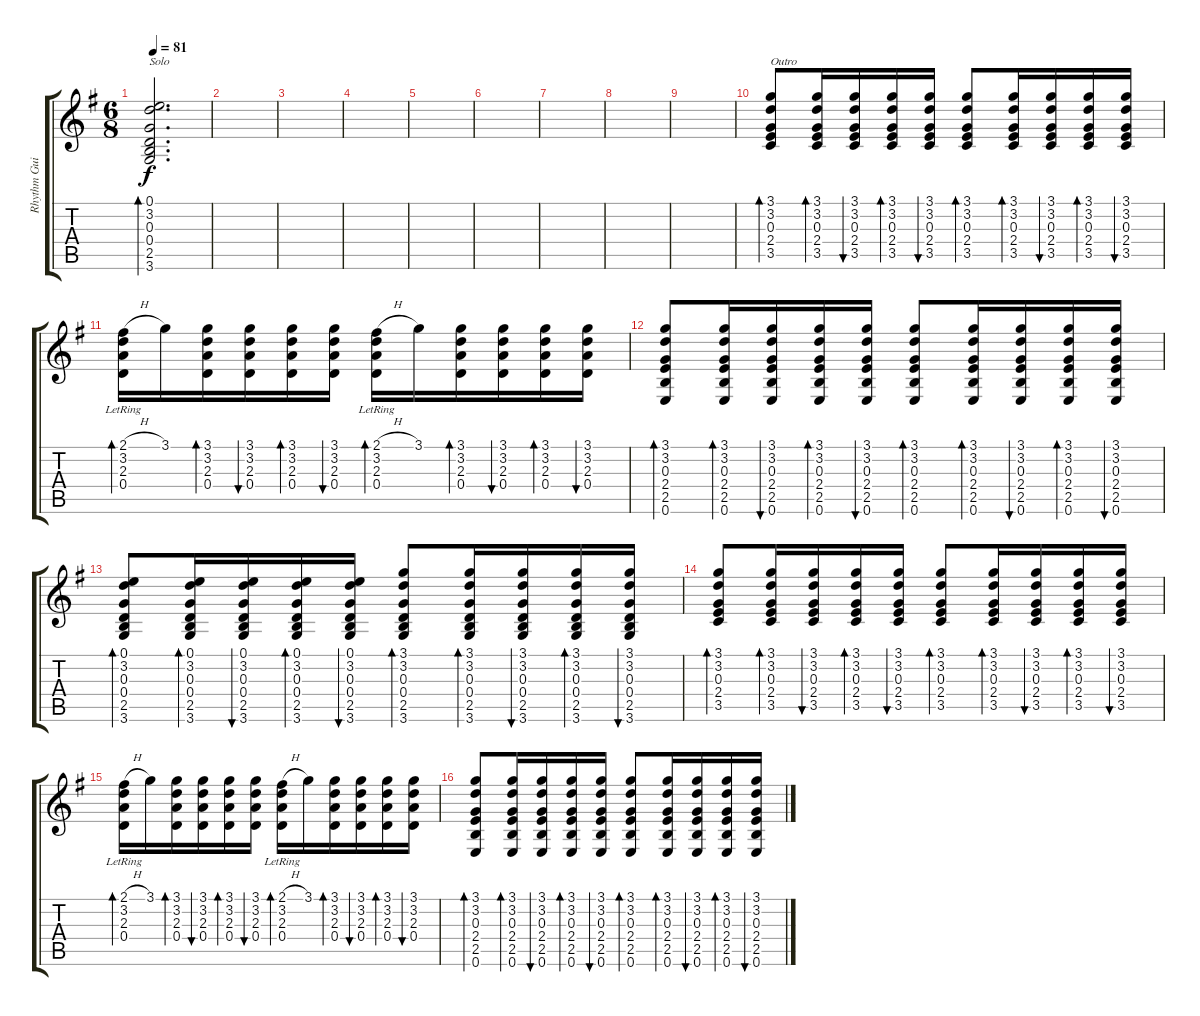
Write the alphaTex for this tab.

\track ("Rhythm Guitar" "Rhythm Gui") {instrument acousticguitarsteel}
\staff {score tabs}
\tuning (E4 B3 G3 D3 A2 E2) {hide}
\ts (6 8)
\tempo 81
\clef g2
\ks g
(0.1 3.2 0.3 0.4 2.5 3.6).2{d bd 30 txt "Solo" dy f} |
|
|
|
|
|
|
|
|
(3.1 3.2 0.3 2.4 3.5).8{bd 30 txt "Outro"} (3.1 3.2 0.3 2.4 3.5).16{bd 30} (3.1 3.2 0.3 2.4 3.5).16{bu 30} (3.1 3.2 0.3 2.4 3.5).16{bd 30} (3.1 3.2 0.3 2.4 3.5).16{bu 30} (3.1 3.2 0.3 2.4 3.5).8{bd 30} (3.1 3.2 0.3 2.4 3.5).16{bd 30} (3.1 3.2 0.3 2.4 3.5).16{bu 30} (3.1 3.2 0.3 2.4 3.5).16{bd 30} (3.1 3.2 0.3 2.4 3.5).16{bu 30} |
(2.1{h lr} 3.2{lr} 2.3{lr} 0.4{lr}).16{bd 30} 3.1.16 (3.1 3.2 2.3 0.4).16{bd 30} (3.1 3.2 2.3 0.4).16{bu 30} (3.1 3.2 2.3 0.4).16{bd 30} (3.1 3.2 2.3 0.4).16{bu 30} (2.1{h lr} 3.2{lr} 2.3{lr} 0.4{lr}).16{bd 30} 3.1.16 (3.1 3.2 2.3 0.4).16{bd 30} (3.1 3.2 2.3 0.4).16{bu 30} (3.1 3.2 2.3 0.4).16{bd 30} (3.1 3.2 2.3 0.4).16{bu 30} |
(3.1 3.2 0.3 2.4 2.5 0.6).8{bd 30} (3.1 3.2 0.3 2.4 2.5 0.6).16{bd 30} (3.1 3.2 0.3 2.4 2.5 0.6).16{bu 30} (3.1 3.2 0.3 2.4 2.5 0.6).16{bd 30} (3.1 3.2 0.3 2.4 2.5 0.6).16{bu 30} (3.1 3.2 0.3 2.4 2.5 0.6).8{bd 30} (3.1 3.2 0.3 2.4 2.5 0.6).16{bd 30} (3.1 3.2 0.3 2.4 2.5 0.6).16{bu 30} (3.1 3.2 0.3 2.4 2.5 0.6).16{bd 30} (3.1 3.2 0.3 2.4 2.5 0.6).16{bu 30} |
(0.1 3.2 0.3 0.4 2.5 3.6).8{bd 30} (0.1 3.2 0.3 0.4 2.5 3.6).16{bd 30} (0.1 3.2 0.3 0.4 2.5 3.6).16{bu 30} (0.1 3.2 0.3 0.4 2.5 3.6).16{bd 30} (0.1 3.2 0.3 0.4 2.5 3.6).16{bu 30} (3.1 3.2 0.3 0.4 2.5 3.6).8{bd 30} (3.1 3.2 0.3 0.4 2.5 3.6).16{bd 30} (3.1 3.2 0.3 0.4 2.5 3.6).16{bu 30} (3.1 3.2 0.3 0.4 2.5 3.6).16{bd 30} (3.1 3.2 0.3 0.4 2.5 3.6).16{bu 30} |
(3.1 3.2 0.3 2.4 3.5).8{bd 30} (3.1 3.2 0.3 2.4 3.5).16{bd 30} (3.1 3.2 0.3 2.4 3.5).16{bu 30} (3.1 3.2 0.3 2.4 3.5).16{bd 30} (3.1 3.2 0.3 2.4 3.5).16{bu 30} (3.1 3.2 0.3 2.4 3.5).8{bd 30} (3.1 3.2 0.3 2.4 3.5).16{bd 30} (3.1 3.2 0.3 2.4 3.5).16{bu 30} (3.1 3.2 0.3 2.4 3.5).16{bd 30} (3.1 3.2 0.3 2.4 3.5).16{bu 30} |
(2.1{h lr} 3.2{lr} 2.3{lr} 0.4{lr}).16{bd 30} 3.1.16 (3.1 3.2 2.3 0.4).16{bd 30} (3.1 3.2 2.3 0.4).16{bu 30} (3.1 3.2 2.3 0.4).16{bd 30} (3.1 3.2 2.3 0.4).16{bu 30} (2.1{h lr} 3.2{lr} 2.3{lr} 0.4{lr}).16{bd 30} 3.1.16 (3.1 3.2 2.3 0.4).16{bd 30} (3.1 3.2 2.3 0.4).16{bu 30} (3.1 3.2 2.3 0.4).16{bd 30} (3.1 3.2 2.3 0.4).16{bu 30} |
(3.1 3.2 0.3 2.4 2.5 0.6).8{bd 30} (3.1 3.2 0.3 2.4 2.5 0.6).16{bd 30} (3.1 3.2 0.3 2.4 2.5 0.6).16{bu 30} (3.1 3.2 0.3 2.4 2.5 0.6).16{bd 30} (3.1 3.2 0.3 2.4 2.5 0.6).16{bu 30} (3.1 3.2 0.3 2.4 2.5 0.6).8{bd 30} (3.1 3.2 0.3 2.4 2.5 0.6).16{bd 30} (3.1 3.2 0.3 2.4 2.5 0.6).16{bu 30} (3.1 3.2 0.3 2.4 2.5 0.6).16{bd 30} (3.1 3.2 0.3 2.4 2.5 0.6).16{bu 30}
